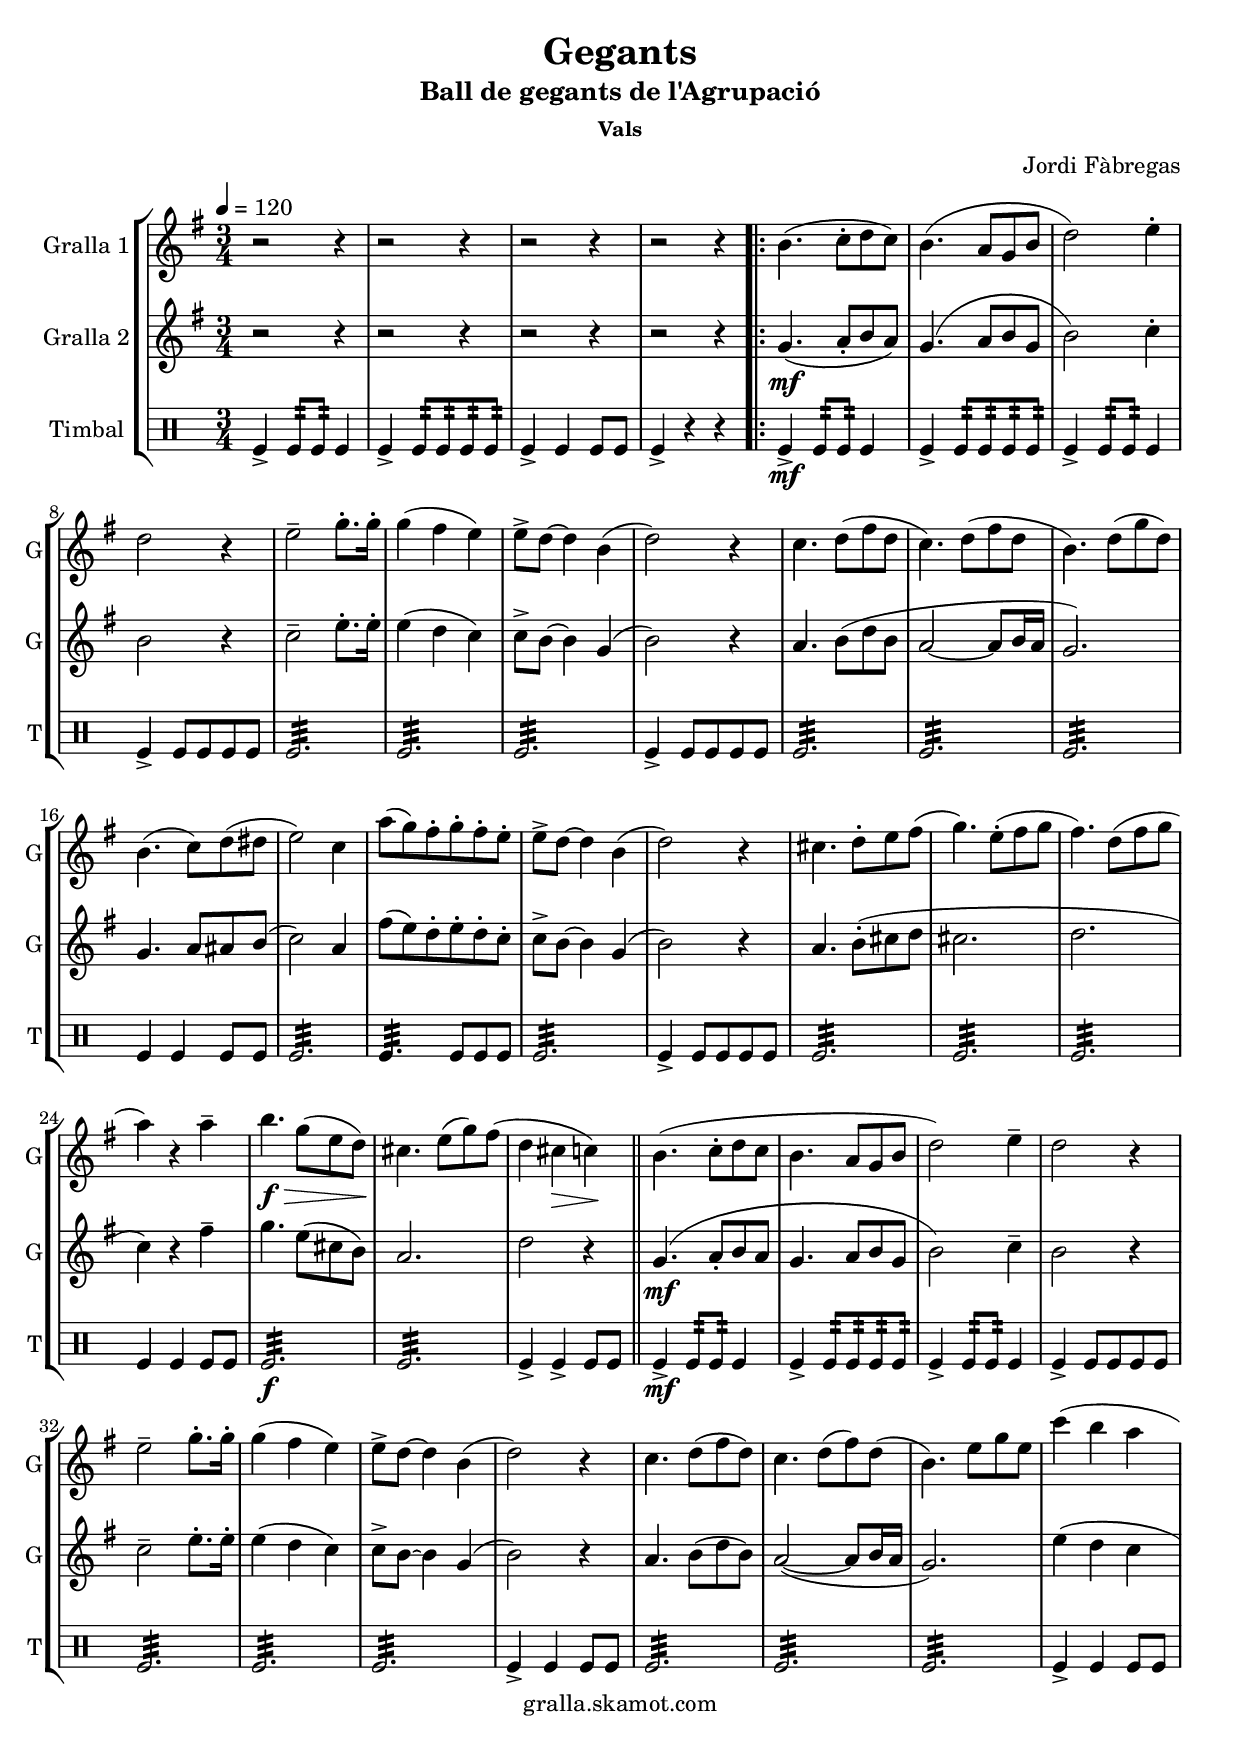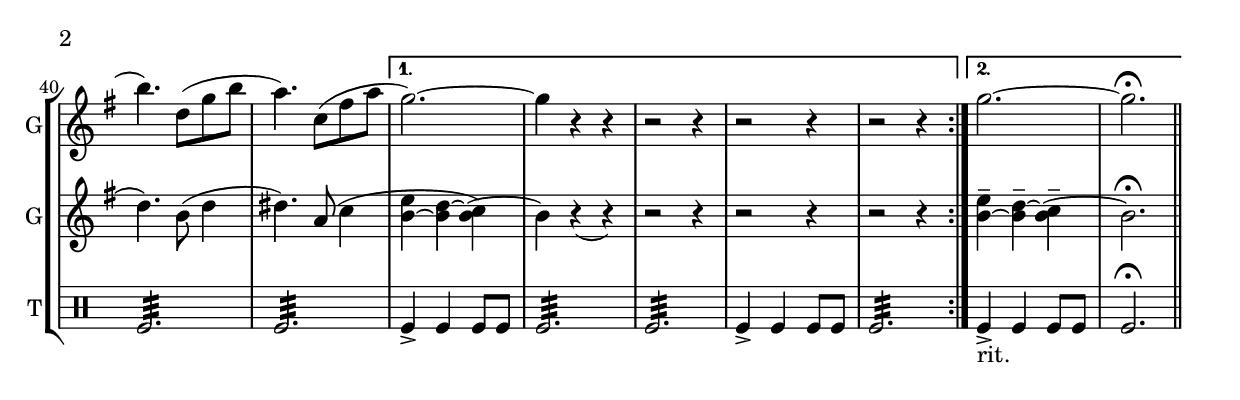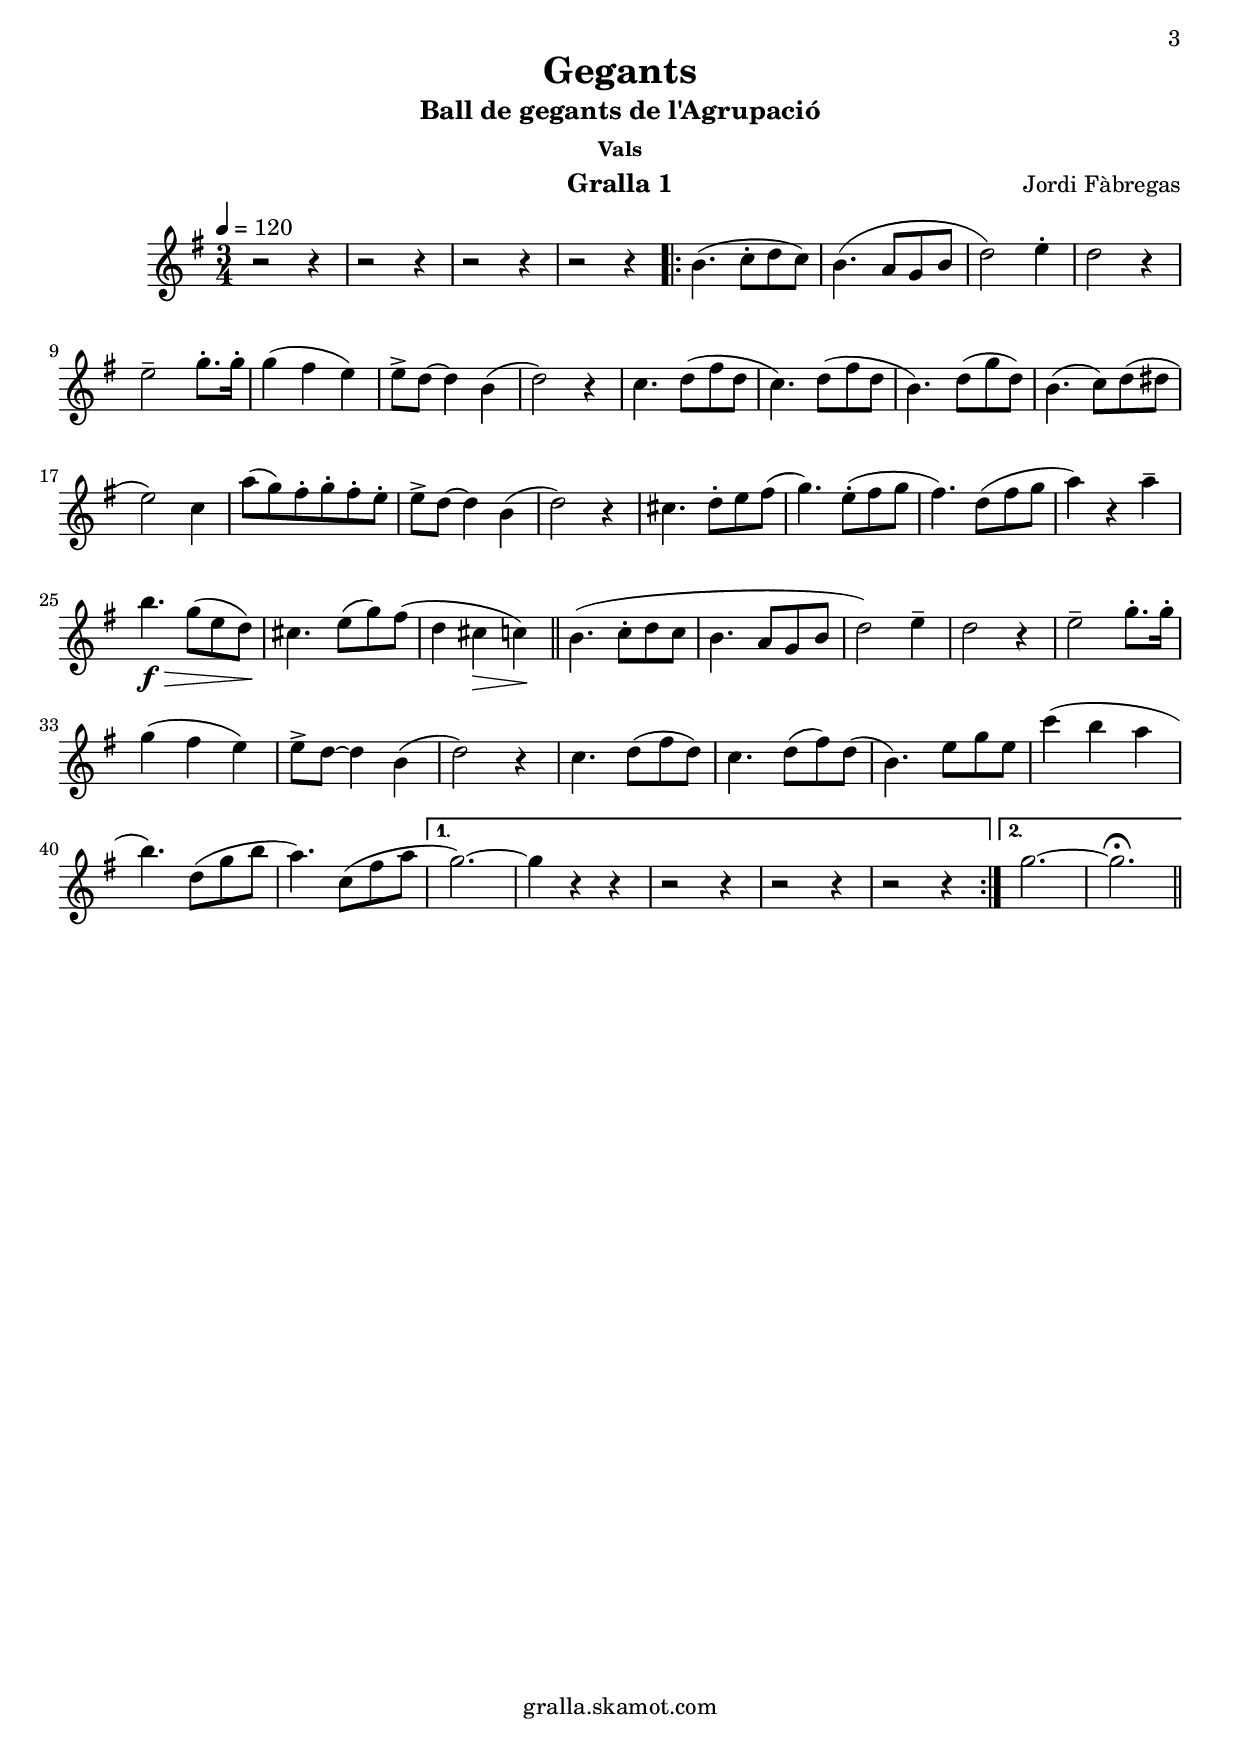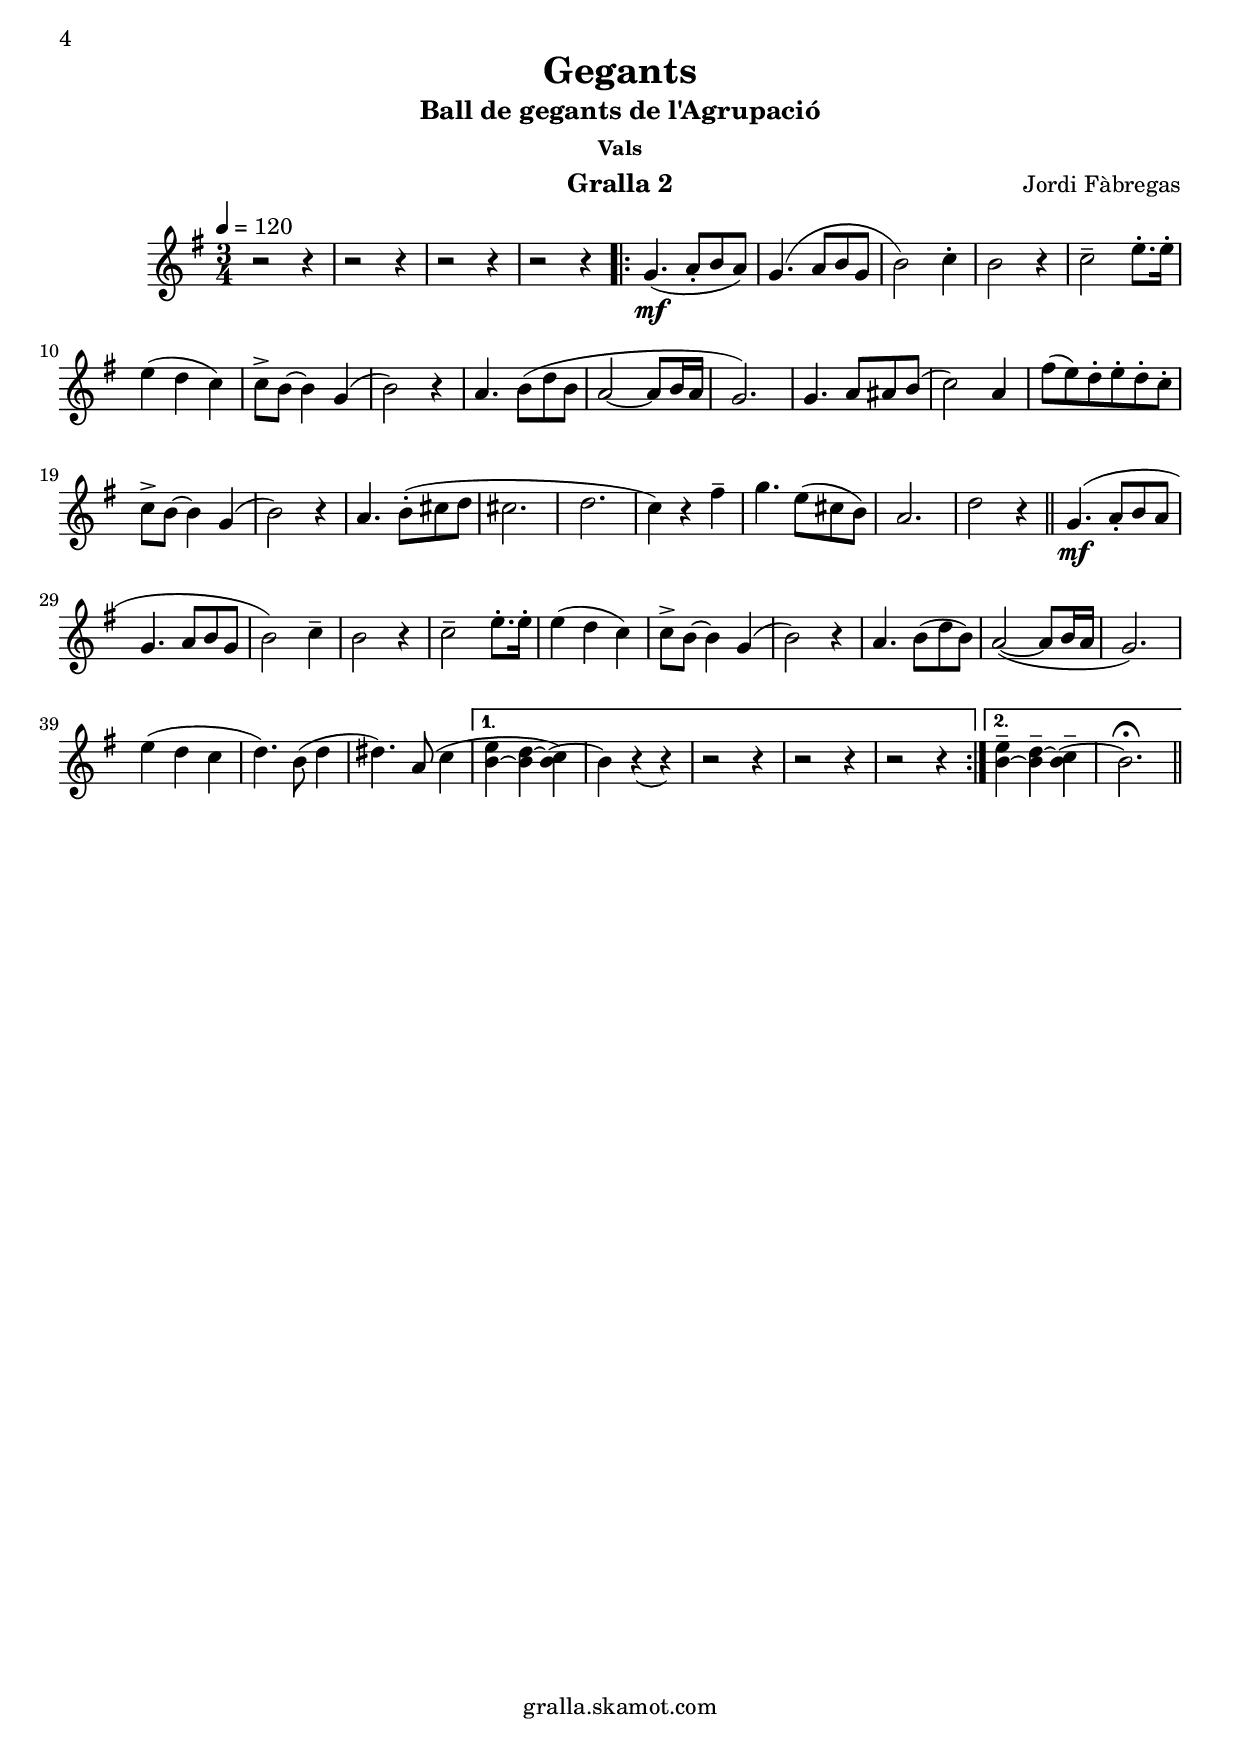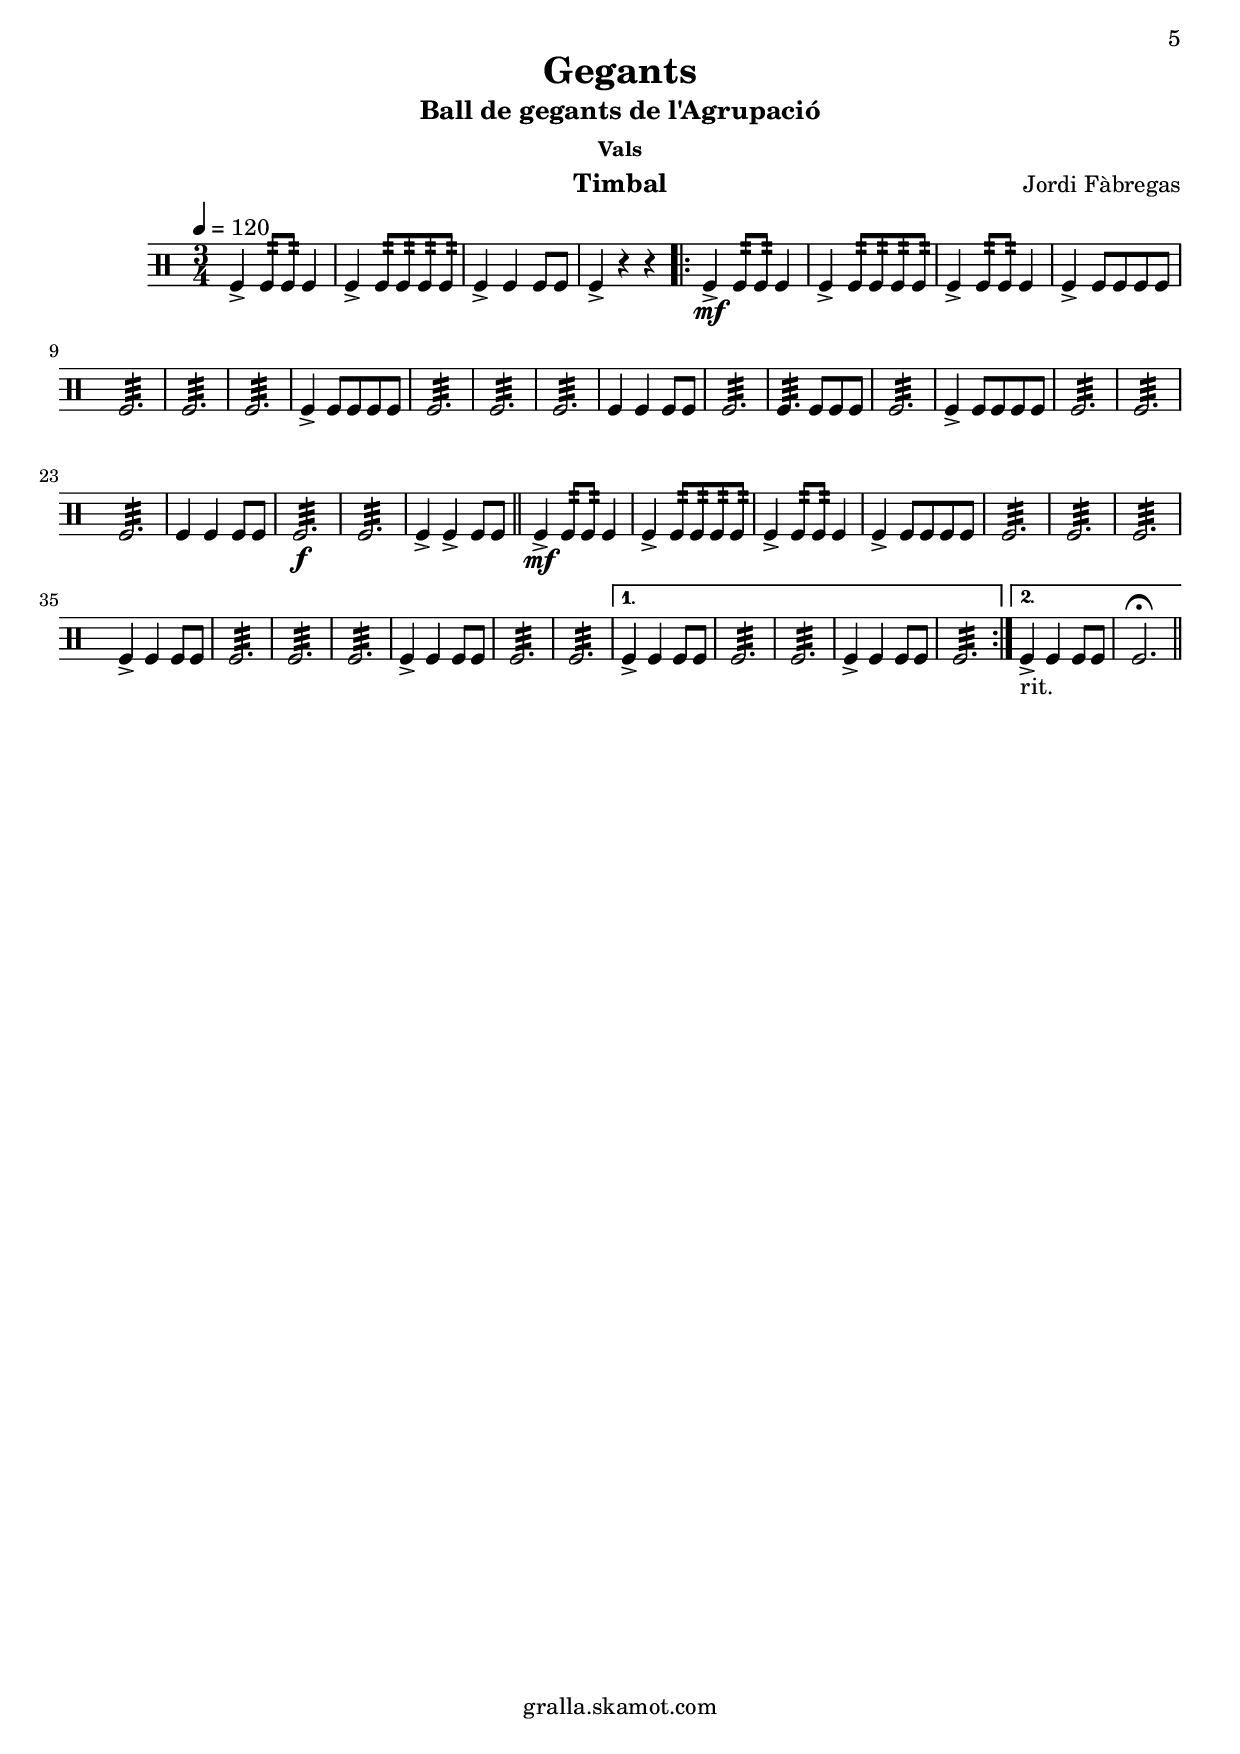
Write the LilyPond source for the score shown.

\version "2.16.2"

\header {
  dedication=""
  title="Gegants"
  subtitle="Ball de gegants de l'Agrupació"
  subsubtitle="Vals"
  poet=""
  meter=""
  piece=""
  composer="Jordi Fàbregas"
  arranger=""
  opus=""
  instrument=""
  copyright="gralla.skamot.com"
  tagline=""
}

liniaroAa =
\relative b'
{
  \tempo 4=120
  \clef treble
  \key g \major
  \time 3/4
  r2 r4  |
  r2 r4  |
  r2 r4  |
  r2 r4  |
  %05
  \repeat volta 2 { b4. ( c8-. d  c  )  |
  b4. ( a8 g b   |
  d2 ) e4-.  |
  d2 r4  |
  e2-- g8.-. g16-.  |
  %10
  g4 ( fis e )  |
  e8-> d ~ d4 b (  |
  d2 ) r4  |
  c4. d8 ( fis d  |
  c4. ) d8 ( fis d  |
  %15
  b4. ) d8 ( g d )  |
  b4. ( c8 ) d ( dis   |
  e2 ) c4  |
  a'8 ( ( g ) fis-. g-. fis-. e-.  |
  e8-> d ~ d4 b (  |
  %20
  d2 ) ) r4  |
  cis4. d8-. e fis (   |
  g4. ) e8-. ( fis  g   |
  fis4. ) d8 ( fis  g   |
  a4 ) r a--  |
  %25
  b4. \f \> g8 ( e d \! )  |
  cis4. e8 ( g ) fis (  |
  d4 cis \> c ) \!  \bar "||"
  b4. ( c8-. d  c   |
  b4. a8 g  b   |
  %30
  d2 ) e4--  |
  d2 r4  |
  e2-- g8.-. g16-.  |
  g4 ( fis e )  |
  e8-> d ~ d4 b (  |
  %35
  d2 ) r4  |
  c4. d8 ( fis d )  |
  c4. d8 ( fis ) d (  |
  b4. ) e8 g e  |
  c'4 ( b a  |
  %40
  b4. ) d,8 ( g b  |
  a4. ) c,8 ( fis a }
  \alternative { { g2. ~ )  |
  g4 r r  |
  r2 r4  |
  %45
  r2 r4  |
  r2 r4 }
  { g2. ~   |
  g2.\fermata } } \bar "||"
}

liniaroAb =
\relative g'
{
  \tempo 4=120
  \clef treble
  \key g \major
  \time 3/4
  r2 r4  |
  r2 r4  |
  r2 r4  |
  r2 r4  |
  %05
  \repeat volta 2 { g4. ( \mf a8-. b  a  )  |
  g4. ( a8 b g   |
  b2 ) c4-.  |
  b2 r4  |
  c2-- e8.-. e16-.  |
  %10
  e4 ( d c )  |
  c8-> b ~ b4 g (  |
  b2 ) r4  |
  a4. b8 ( d b  |
  a2 ~ a8 b16 a  |
  %15
  g2. )  |
  g4. a8 ais b (   |
  c2 ) a4  |
  fis'8 ( ( e ) d-. e-. d-. c-.  |
  c8-> b ~ b4 g (  |
  %20
  b2 ) ) r4  |
  a4. b8-. ( cis d    |
  cis2.   |
  d2.  |
  c4 ) r fis--  |
  %25
  g4. e8 ( cis b )  |
  a2.   |
  d2 r4  \bar "||"
  g,4. ( \mf a8-. b  a   |
  g4. a8 b  g   |
  %30
  b2 ) c4--  |
  b2 r4  |
  c2-- e8.-. e16-.  |
  e4 ( d c )  |
  c8-> b ~ b4 g (  |
  %35
  b2 ) r4  |
  a4. b8 ( d b )  |
  a2 ~ ( a8 b16 a  |
  g2. )  |
  e'4 ( d c  |
  %40
  d4. ) b8 ( d4  |
  dis4. ) a8 ( c4 }
  \alternative { { <b e>4 ~ <b d> ~ <b c> ~ )  |
  b4 r ( r )  |
  r2 r4  |
  %45
  r2 r4  |
  r2 r4 }
  { <b e>4-- ~ <b d>-- ~ <b c>-- ~  |
  b2.\fermata } } \bar "||"
}

liniaroAc =
\drummode
{
  \tempo 4=120
  \time 3/4
  tomfl4-> tomfl8:32 tomfl:32 tomfl4  |
  tomfl4-> tomfl8:32 tomfl:32 tomfl:32 tomfl:32  |
  tomfl4-> tomfl tomfl8 tomfl  |
  tomfl4-> r r  |
  %05
  \repeat volta 2 { tomfl4-> \mf tomfl8:32 tomfl:32 tomfl4  |
  tomfl4-> tomfl8:32 tomfl:32 tomfl:32 tomfl:32  |
  tomfl4-> tomfl8:32 tomfl:32 tomfl4  |
  tomfl4-> tomfl8 tomfl tomfl tomfl  |
  tomfl2.:32  |
  %10
  tomfl2.:32  |
  tomfl2.:32  |
  tomfl4-> tomfl8 tomfl tomfl tomfl  |
  tomfl2.:32  |
  tomfl2.:32  |
  %15
  tomfl2.:32  |
  tomfl4 tomfl tomfl8 tomfl  |
  tomfl2.:32  |
  tomfl4.:32 tomfl8 tomfl tomfl  |
  tomfl2.:32  |
  %20
  tomfl4-> tomfl8 tomfl tomfl tomfl  |
  tomfl2.:32  |
  tomfl2.:32  |
  tomfl2.:32  |
  tomfl4 tomfl tomfl8 tomfl  |
  %25
  tomfl2.:32 \f  |
  tomfl2.:32  |
  tomfl4-> tomfl-> tomfl8 tomfl  \bar "||"
  tomfl4-> \mf tomfl8:32 tomfl:32 tomfl4  |
  tomfl4-> tomfl8:32 tomfl:32 tomfl:32 tomfl:32  |
  %30
  tomfl4-> tomfl8:32 tomfl:32 tomfl4  |
  tomfl4-> tomfl8 tomfl tomfl tomfl  |
  tomfl2.:32  |
  tomfl2.:32  |
  tomfl2.:32  |
  %35
  tomfl4-> tomfl tomfl8 tomfl  |
  tomfl2.:32  |
  tomfl2.:32  |
  tomfl2.:32  |
  tomfl4-> tomfl tomfl8 tomfl  |
  %40
  tomfl2.:32  |
  tomfl2.:32 }
  \alternative { { tomfl4-> tomfl tomfl8 tomfl  |
  tomfl2.:32  |
  tomfl2.:32  |
  %45
  tomfl4-> tomfl tomfl8 tomfl  |
  tomfl2.:32 }
  { tomfl4-> _"rit." tomfl tomfl8 tomfl  |
  tomfl2.\fermata } } \bar "||"
}

\bookpart {
  \score {
    \new StaffGroup {
      \override Score.RehearsalMark #'self-alignment-X = #LEFT
      <<
        \new Staff \with {instrumentName = #"Gralla 1" shortInstrumentName = #"G"} \liniaroAa
        \new Staff \with {instrumentName = #"Gralla 2" shortInstrumentName = #"G"} \liniaroAb
        \new DrumStaff \with {instrumentName = #"Timbal" shortInstrumentName = #"T"} \liniaroAc
      >>
    }
    \layout {}
  }
  \score { \unfoldRepeats
    \new StaffGroup {
      \override Score.RehearsalMark #'self-alignment-X = #LEFT
      <<
        \new Staff \with {instrumentName = #"Gralla 1" shortInstrumentName = #"G"} \liniaroAa
        \new Staff \with {instrumentName = #"Gralla 2" shortInstrumentName = #"G"} \liniaroAb
        \new DrumStaff \with {instrumentName = #"Timbal" shortInstrumentName = #"T"} \liniaroAc
      >>
    }
    \midi {
      \set Staff.midiInstrument = "oboe"
      \set DrumStaff.midiInstrument = "drums"
    }
  }
}

\bookpart {
  \header {instrument="Gralla 1"}
  \score {
    \new StaffGroup {
      \override Score.RehearsalMark #'self-alignment-X = #LEFT
      <<
        \new Staff \liniaroAa
      >>
    }
    \layout {}
  }
  \score { \unfoldRepeats
    \new StaffGroup {
      \override Score.RehearsalMark #'self-alignment-X = #LEFT
      <<
        \new Staff \liniaroAa
      >>
    }
    \midi {
      \set Staff.midiInstrument = "oboe"
      \set DrumStaff.midiInstrument = "drums"
    }
  }
}

\bookpart {
  \header {instrument="Gralla 2"}
  \score {
    \new StaffGroup {
      \override Score.RehearsalMark #'self-alignment-X = #LEFT
      <<
        \new Staff \liniaroAb
      >>
    }
    \layout {}
  }
  \score { \unfoldRepeats
    \new StaffGroup {
      \override Score.RehearsalMark #'self-alignment-X = #LEFT
      <<
        \new Staff \liniaroAb
      >>
    }
    \midi {
      \set Staff.midiInstrument = "oboe"
      \set DrumStaff.midiInstrument = "drums"
    }
  }
}

\bookpart {
  \header {instrument="Timbal"}
  \score {
    \new StaffGroup {
      \override Score.RehearsalMark #'self-alignment-X = #LEFT
      <<
        \new DrumStaff \liniaroAc
      >>
    }
    \layout {}
  }
  \score { \unfoldRepeats
    \new StaffGroup {
      \override Score.RehearsalMark #'self-alignment-X = #LEFT
      <<
        \new DrumStaff \liniaroAc
      >>
    }
    \midi {
      \set Staff.midiInstrument = "oboe"
      \set DrumStaff.midiInstrument = "drums"
    }
  }
}

